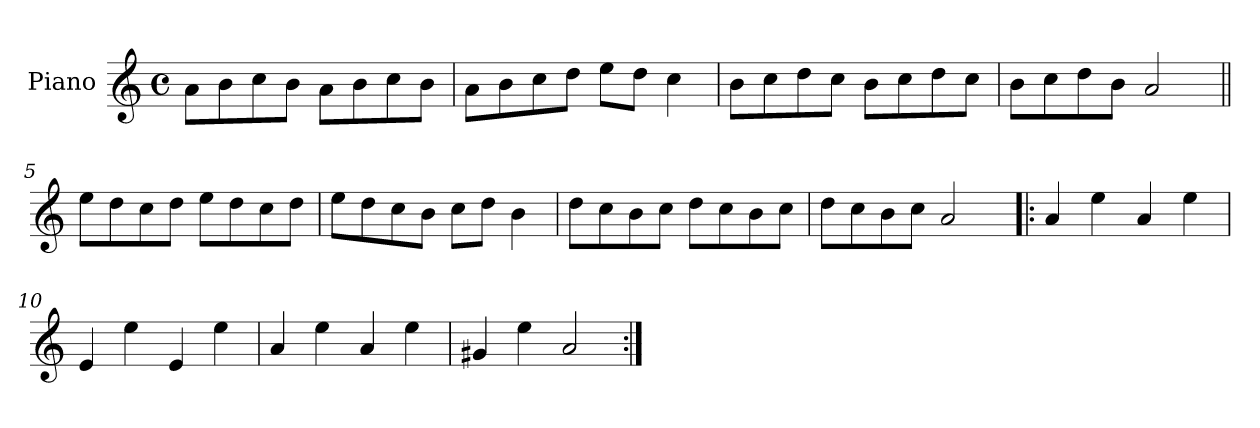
**kern
*part1
*staff1
*I"Piano
*I'Pno.
*clefG2
*k[]
*M4/4
*met(c)
=1
8a\L
8b\
8cc\
8b\J
8a\L
8b\
8cc\
8b\J
=2
8a\L
8b\
8cc\
8dd\J
8ee\L
8dd\J
4cc\
=3
8b\L
8cc\
8dd\
8cc\J
8b\L
8cc\
8dd\
8cc\J
=4
8b\L
8cc\
8dd\
8b\J
2a/
=5||
8ee\L
8dd\
8cc\
8dd\J
8ee\L
8dd\
8cc\
8dd\J
!!LO:LB:g=z
=6
8ee\L
8dd\
8cc\
8b\J
8cc\L
8dd\J
4b\
=7
8dd\L
8cc\
8b\
8cc\J
8dd\L
8cc\
8b\
8cc\J
=8
8dd\L
8cc\
8b\
8cc\J
2a/
=9!|:
4a/
4ee\
4a/
4ee\
=10
4e/
4ee\
4e/
4ee\
=11
4a/
4ee\
4a/
4ee\
=12
4g#X/
4ee\
2a/
=:|!
*-
